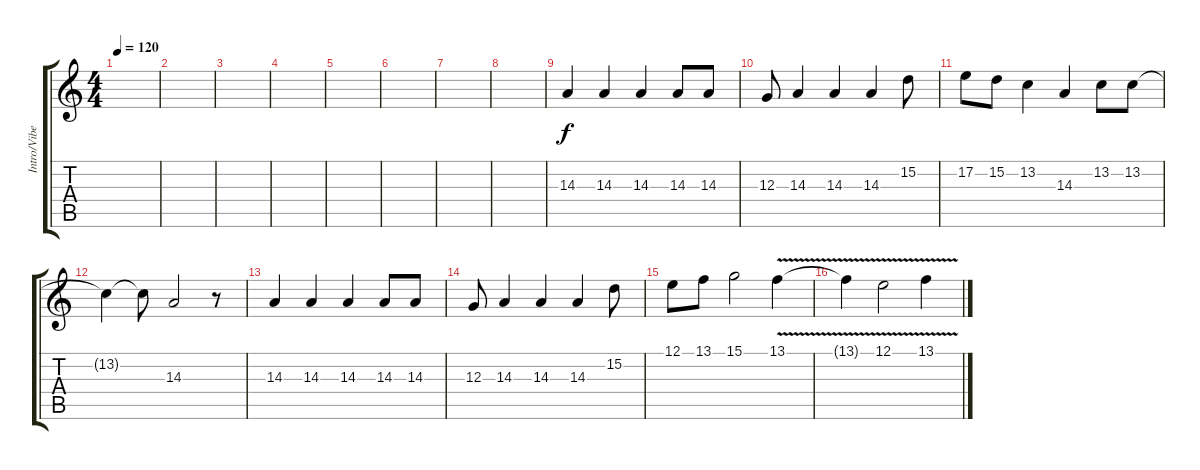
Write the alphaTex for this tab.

\track ("Intro/Vibeke" "Intro/Vibe") {instrument flute}
\staff {score tabs}
\tuning (E4 B3 G3 D3 A2 E2) {hide}
\ts (4 4)
\tempo 120
\clef g2
\ks c
|
|
|
|
|
|
|
|
14.3.4{dy f instrument flute} 14.3.4 14.3.4 14.3.8 14.3.8 |
12.3.8 14.3.4 14.3.4 14.3.4 15.2.8 |
17.2.8 15.2.8 13.2.4 14.3.4 13.2.8 13.2.8 |
13.2{t}.4 13.2{t}.8 14.3.2 r.8 |
14.3.4 14.3.4 14.3.4 14.3.8 14.3.8 |
12.3.8 14.3.4 14.3.4 14.3.4 15.2.8 |
12.1.8 13.1.8 15.1.2 13.1{v}.4 |
13.1{t}.4 12.1{v}.2 13.1{v}.4
